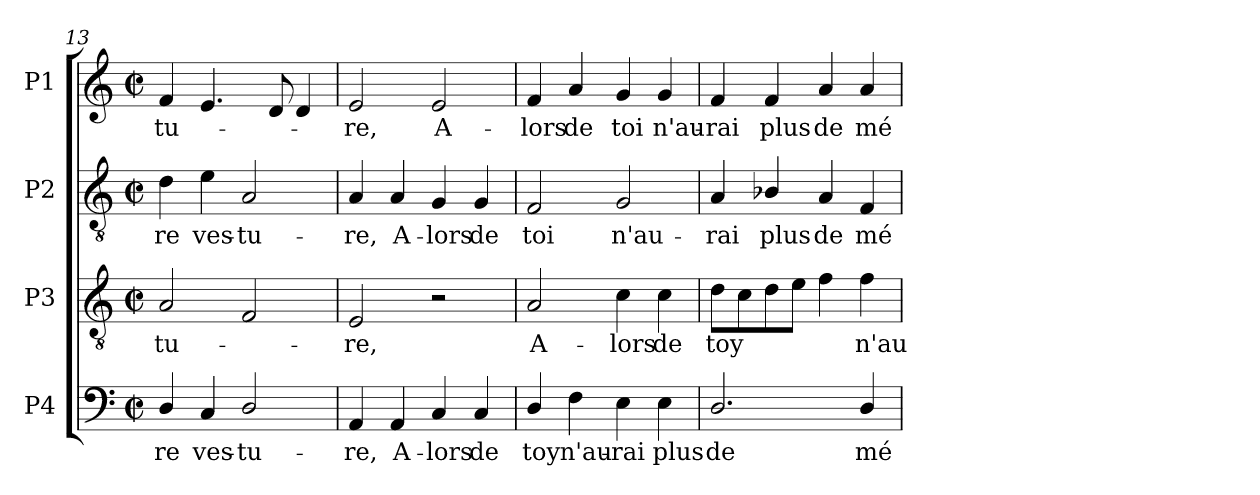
**kern	**text	**kern	**text	**kern	**text	**kern	**text
*part4	*part4	*part3	*part3	*part2	*part2	*part1	*part1
*staff4	*staff4	*staff3	*staff3	*staff2	*staff2	*staff1	*staff1
*I"P4	*	*I"P3	*	*I"P2	*	*I"P1	*
*clefF4	*	*clefGv2	*	*clefGv2	*	*clefG2	*
*	*	*ITrd7c12	*	*	*	*	*
*k[]	*	*k[]	*	*k[]	*	*k[]	*
*a:	*	*a:	*	*a:	*	*a:	*
*M2/2	*	*M2/2	*	*M2/2	*	*M2/2	*
*met(c|)	*	*met(c|)	*	*met(c|)	*	*met(c|)	*
=13	=13	=13	=13	=13	=13	=13	=13
!	!LO:LY:b:color=#000000	!	!	!	!	!	!
!	!	!	!LO:LY:b:color=#000000	!	!	!	!
!	!	!	!	!	!LO:LY:b:color=#000000	!	!
!	!	!	!	!	!	!	!LO:LY:b:color=#000000
4Di/	-re	2AAi/	-tu-	4di\	-re	4fi/	-tu-
!	!LO:LY:b:color=#000000	!	!	!	!	!	!
!	!	!	!	!	!LO:LY:b:color=#000000	!	!
4Ci/	ves-	.	.	4ei\	ves-	4.ei/	.
!	!LO:LY:b:color=#000000	!	!	!	!	!	!
!	!	!	!	!	!LO:LY:b:color=#000000	!	!
2Di/	-tu-	2FFi/	.	2Ai/	-tu-	.	.
.	.	.	.	.	.	8di/	.
.	.	.	.	.	.	4di/	.
=14	=14	=14	=14	=14	=14	=14	=14
!	!LO:LY:b:color=#000000	!	!	!	!	!	!
!	!	!	!LO:LY:b:color=#000000	!	!	!	!
!	!	!	!	!	!LO:LY:b:color=#000000	!	!
!	!	!	!	!	!	!	!LO:LY:b:color=#000000
4AAi/	-re,	2EEi/	-re,	4Ai/	-re,	2ei/	-re,
!	!LO:LY:b:color=#000000	!	!	!	!	!	!
!	!	!	!	!	!LO:LY:b:color=#000000	!	!
4AAi/	A-	.	.	4Ai/	A-	.	.
!	!LO:LY:b:color=#000000	!	!	!	!	!	!
!	!	!	!	!	!LO:LY:b:color=#000000	!	!
!	!	!	!	!	!	!	!LO:LY:b:color=#000000
4Ci/	-lors	2r	.	4Gi/	-lors	2ei/	A-
!	!LO:LY:b:color=#000000	!	!	!	!	!	!
!	!	!	!	!	!LO:LY:b:color=#000000	!	!
4Ci/	de	.	.	4Gi/	de	.	.
=15	=15	=15	=15	=15	=15	=15	=15
!	!LO:LY:b:color=#000000	!	!	!	!	!	!
!	!	!	!LO:LY:b:color=#000000	!	!	!	!
!	!	!	!	!	!LO:LY:b:color=#000000	!	!
!	!	!	!	!	!	!	!LO:LY:b:color=#000000
4Di/	toy	2AAi/	A-	2Fi/	toi	4fi/	-lors
!	!LO:LY:b:color=#000000	!	!	!	!	!	!
!	!	!	!	!	!	!	!LO:LY:b:color=#000000
4Fi\	n'au-	.	.	.	.	4ai/	de
!	!LO:LY:b:color=#000000	!	!	!	!	!	!
!	!	!	!LO:LY:b:color=#000000	!	!	!	!
!	!	!	!	!	!LO:LY:b:color=#000000	!	!
!	!	!	!	!	!	!	!LO:LY:b:color=#000000
4Ei\	-rai	4Ci\	-lors	2Gi/	n'au-	4gi/	toi
!	!LO:LY:b:color=#000000	!	!	!	!	!	!
!	!	!	!LO:LY:b:color=#000000	!	!	!	!
!	!	!	!	!	!	!	!LO:LY:b:color=#000000
4Ei\	plus	4Ci\	de	.	.	4gi/	n'au-
!!LO:PB:g=z
=16	=16	=16	=16	=16	=16	=16	=16
!	!LO:LY:b:color=#000000	!	!	!	!	!	!
!	!	!	!LO:LY:b:color=#000000	!	!	!	!
!	!	!	!	!	!LO:LY:b:color=#000000	!	!
!	!	!	!	!	!	!	!LO:LY:b:color=#000000
2.Di/	de	8Di\L	toy	4Ai/	-rai	4fi/	-rai
.	.	8Ci\	.	.	.	.	.
!	!	!	!	!	!LO:LY:b:color=#000000	!	!
!	!	!	!	!	!	!	!LO:LY:b:color=#000000
.	.	8Di\	.	4B-Xi/	plus	4fi/	plus
.	.	8Ei\J	.	.	.	.	.
!	!	!	!	!	!LO:LY:b:color=#000000	!	!
!	!	!	!	!	!	!	!LO:LY:b:color=#000000
.	.	4Fi\	.	4Ai/	de	4ai/	de
!	!LO:LY:b:color=#000000	!	!	!	!	!	!
!	!	!	!LO:LY:b:color=#000000	!	!	!	!
!	!	!	!	!	!LO:LY:b:color=#000000	!	!
!	!	!	!	!	!	!	!LO:LY:b:color=#000000
4Di/	mé-	4Fi\	n'au-	4Fi/	mé-	4ai/	mé-
=	=	=	=	=	=	=	=
*-	*-	*-	*-	*-	*-	*-	*-
